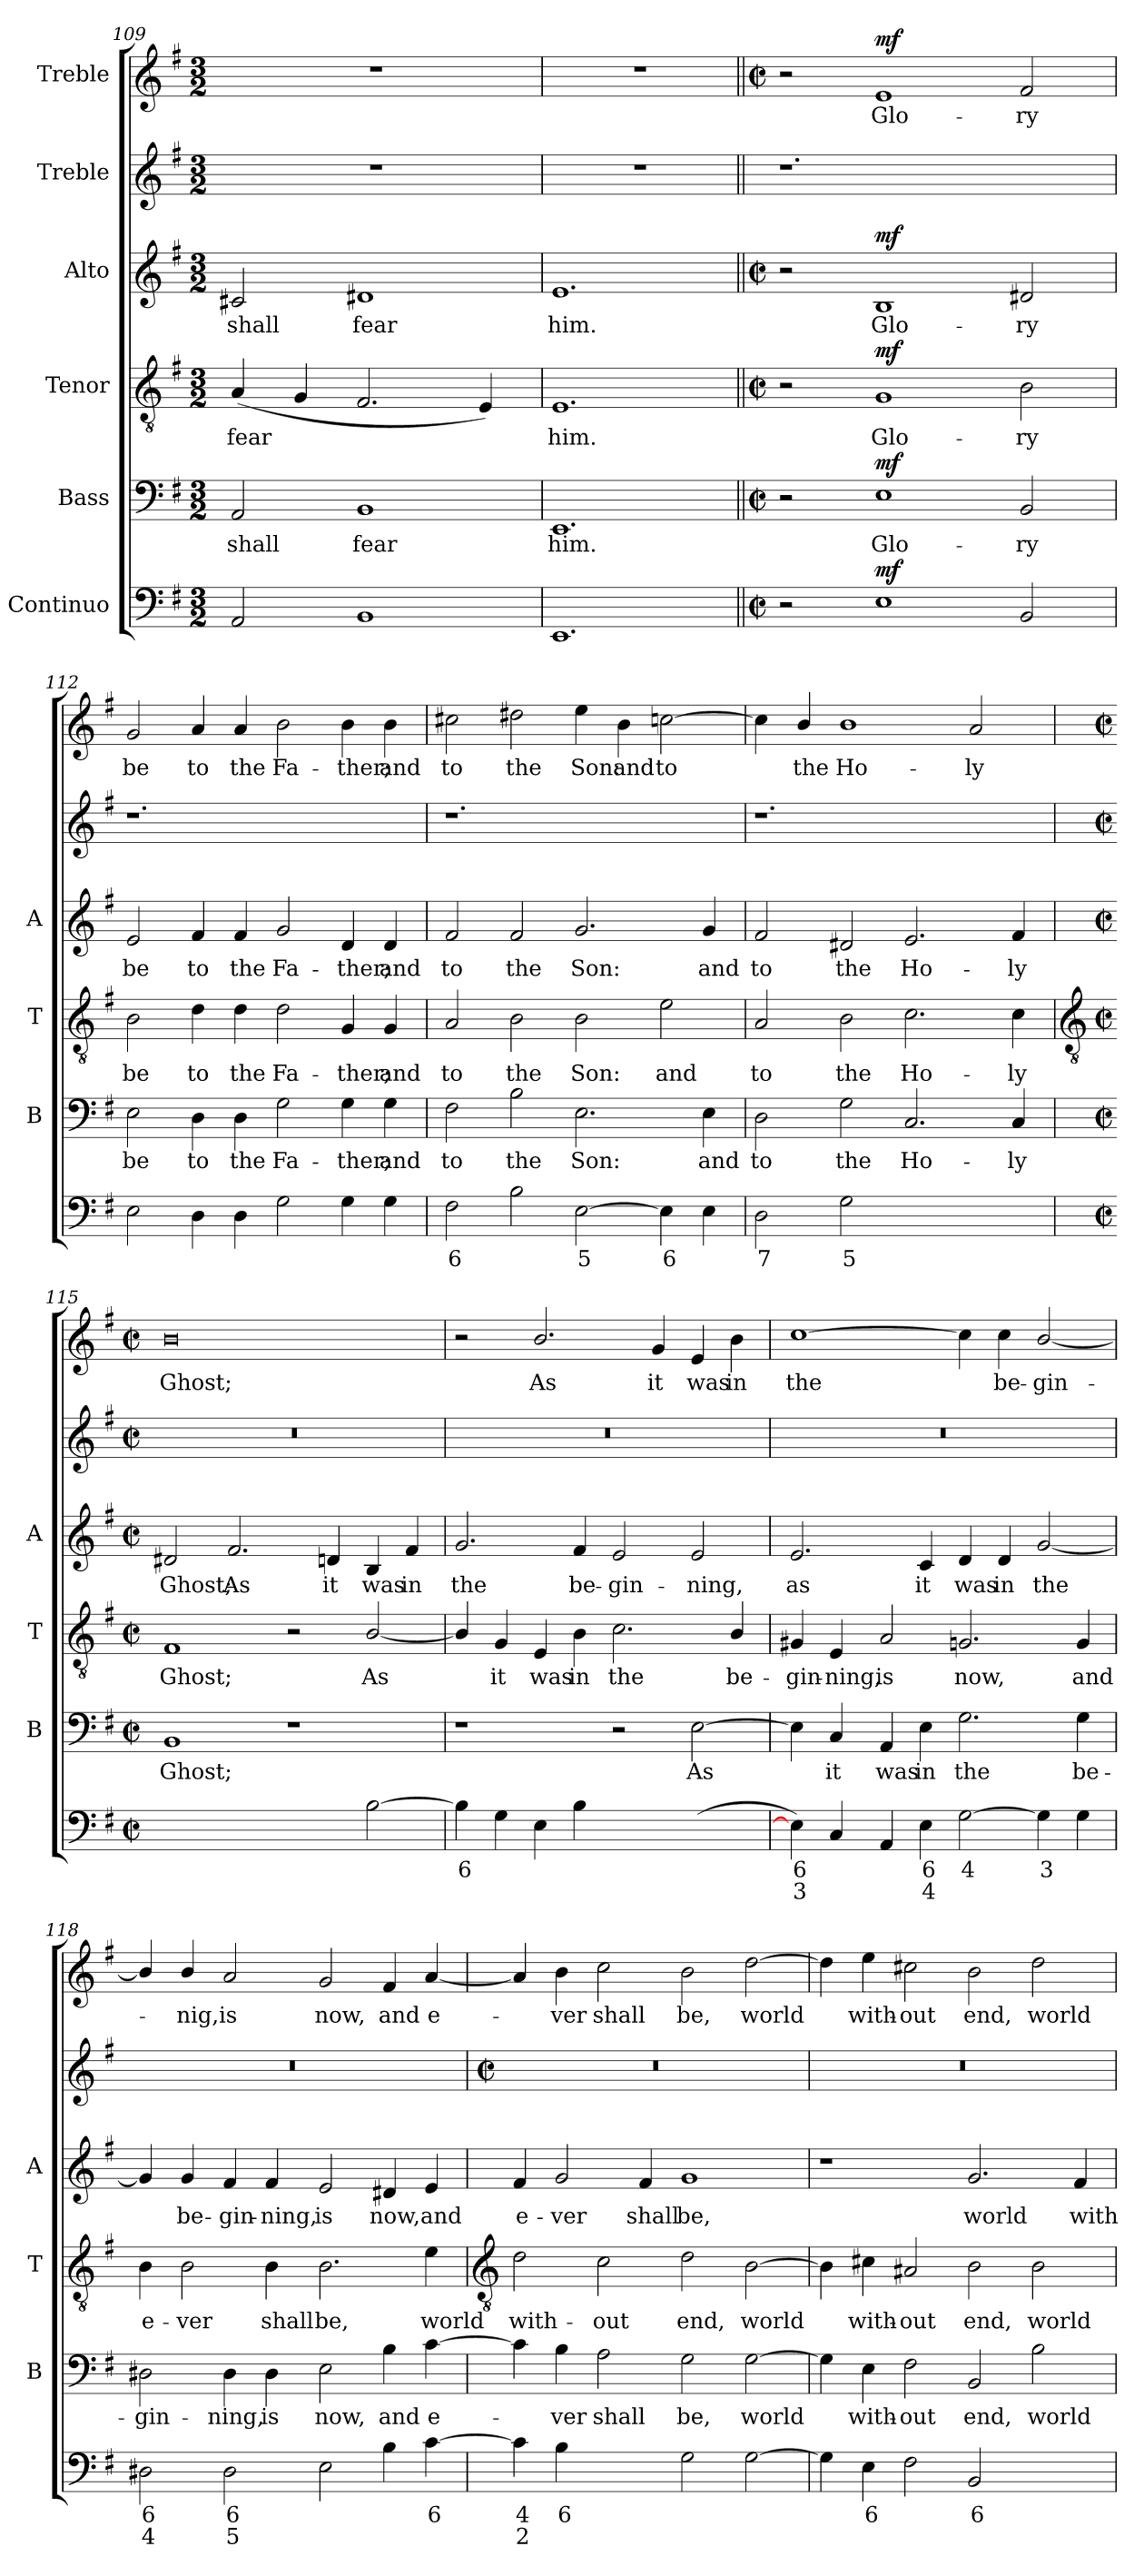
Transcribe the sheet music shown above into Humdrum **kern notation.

**kern	**text	**text	**dynam	**kern	**text	**dynam	**kern	**text	**dynam	**kern	**text	**dynam	**kern	**kern	**text	**dynam
*part6	*part6	*part6	*part6	*part5	*part5	*part5	*part4	*part4	*part4	*part3	*part3	*part3	*part2	*part1	*part1	*part1
*staff6	*staff6	*staff6	*staff6	*staff5	*staff5	*staff5	*staff4	*staff4	*staff4	*staff3	*staff3	*staff3	*staff2	*staff1	*staff1	*staff1
*I"Continuo	*	*	*	*I"Bass	*	*	*I"Tenor	*	*	*I"Alto	*	*	*I"Treble	*I"Treble	*	*
*	*	*	*	*I'B	*	*	*I'T	*	*	*I'A	*	*	*	*	*	*
*clefF4	*	*	*	*clefF4	*	*	*clefGv2	*	*	*clefG2	*	*	*clefG2	*clefG2	*	*
*k[f#]	*	*	*	*k[f#]	*	*	*k[f#]	*	*	*k[f#]	*	*	*k[f#]	*k[f#]	*	*
*G:	*	*	*	*G:	*	*	*G:	*	*	*G:	*	*	*G:	*G:	*	*
*M3/2	*	*	*	*M3/2	*	*	*M3/2	*	*	*M3/2	*	*	*M3/2	*M3/2	*	*
=109	=109	=109	=109	=109	=109	=109	=109	=109	=109	=109	=109	=109	=109	=109	=109	=109
!	!	!	!	!	!LO:LY:b	!	!	!LO:LY:b	!	!	!LO:LY:b	!	!	!LO:N:vis=1	!	!
2AA	.	.	.	2AA	shall	.	(<4A	fear	.	2c#X	shall	.	1.r	1.r	.	.
.	.	.	.	.	.	.	4G	.	.	.	.	.	.	.	.	.
!	!	!	!	!	!LO:LY:b	!	!	!	!	!	!LO:LY:b	!	!	!	!	!
1BB	.	.	.	1BB	fear	.	2.F#	.	.	1d#X	fear	.	.	.	.	.
.	.	.	.	.	.	.	4E)	.	.	.	.	.	.	.	.	.
=110	=110	=110	=110	=110	=110	=110	=110	=110	=110	=110	=110	=110	=110	=110	=110	=110
!	!	!	!	!	!LO:LY:b	!	!	!LO:LY:b	!	!	!LO:LY:b	!	!	!LO:N:vis=1	!	!
1.EE	.	.	.	1.EE	him.	.	1.E	him.	.	1.e	him.	.	1.r	1.r	.	.
=111||	=111||	=111||	=111||	=111||	=111||	=111||	=111||	=111||	=111||	=111||	=111||	=111||	=111||	=111||	=111||	=111||
*M4/2	*	*	*	*M4/2	*	*	*M4/2	*	*	*M4/2	*	*	*	*M4/2	*	*
*met(c|)	*	*	*	*met(c|)	*	*	*met(c|)	*	*	*met(c|)	*	*	*	*met(c|)	*	*
2r	.	.	.	2r	.	.	2r	.	.	2r	.	.	1.r	2r	.	.
!	!	!	!LO:DY:b	!	!LO:LY:b	!LO:DY:b	!	!LO:LY:b	!LO:DY:b	!	!LO:LY:b	!LO:DY:b	!	!	!LO:LY:b	!LO:DY:b
1E	.	.	mf	1E	Glo-	mf	1G	Glo-	mf	1B	Glo-	mf	.	1e	Glo-	mf
!	!	!	!	!	!LO:LY:b	!	!	!LO:LY:b	!	!	!LO:LY:b	!	!	!	!LO:LY:b	!
2BB	.	.	.	2BB	-ry	.	2B	-ry	.	2d#X	-ry	.	2ryy	2f#	-ry	.
=112	=112	=112	=112	=112	=112	=112	=112	=112	=112	=112	=112	=112	=112	=112	=112	=112
!	!	!	!	!	!LO:LY:b	!	!	!LO:LY:b	!	!	!LO:LY:b	!	!	!	!LO:LY:b	!
2E	.	.	.	2E	be	.	2B	be	.	2e	be	.	1.r	2g	be	.
!	!	!	!	!	!LO:LY:b	!	!	!LO:LY:b	!	!	!LO:LY:b	!	!	!	!LO:LY:b	!
4D	.	.	.	4D	to	.	4d	to	.	4f#	to	.	.	4a	to	.
!	!	!	!	!	!LO:LY:b	!	!	!LO:LY:b	!	!	!LO:LY:b	!	!	!	!LO:LY:b	!
4D	.	.	.	4D	the	.	4d	the	.	4f#	the	.	.	4a	the	.
!	!	!	!	!	!LO:LY:b	!	!	!LO:LY:b	!	!	!LO:LY:b	!	!	!	!LO:LY:b	!
2G	.	.	.	2G	Fa-	.	2d	Fa-	.	2g	Fa-	.	.	2b	Fa-	.
!	!	!	!	!	!LO:LY:b	!	!	!LO:LY:b	!	!	!LO:LY:b	!	!	!	!LO:LY:b	!
4G	.	.	.	4G	-ther;	.	4G	-ther;	.	4d	-ther;	.	2ryy	4b	-ther;	.
!	!	!	!	!	!LO:LY:b	!	!	!LO:LY:b	!	!	!LO:LY:b	!	!	!	!LO:LY:b	!
4G	.	.	.	4G	and	.	4G	and	.	4d	and	.	.	4b	and	.
=113	=113	=113	=113	=113	=113	=113	=113	=113	=113	=113	=113	=113	=113	=113	=113	=113
!	!LO:LY:b	!	!	!	!LO:LY:b	!	!	!LO:LY:b	!	!	!LO:LY:b	!	!	!	!LO:LY:b	!
2F#	6	.	.	2F#	to	.	2A	to	.	2f#	to	.	1.r	2cc#X	to	.
!	!	!	!	!	!LO:LY:b	!	!	!LO:LY:b	!	!	!LO:LY:b	!	!	!	!LO:LY:b	!
2B	.	.	.	2B	the	.	2B	the	.	2f#	the	.	.	2dd#X	the	.
!	!LO:LY:b	!	!	!	!LO:LY:b	!	!	!LO:LY:b	!	!	!LO:LY:b	!	!	!	!LO:LY:b	!
[2E	5	.	.	2.E	Son:	.	2B	Son:	.	2.g	Son:	.	.	4ee	Son:	.
!	!	!	!	!	!	!	!	!	!	!	!	!	!	!	!LO:LY:b	!
.	.	.	.	.	.	.	.	.	.	.	.	.	.	4b	and	.
!	!LO:LY:b	!	!	!	!	!	!	!LO:LY:b	!	!	!	!	!	!	!LO:LY:b	!
4E]	6	.	.	.	.	.	2e	and	.	.	.	.	2ryy	[2ccn	to	.
!	!	!	!	!	!LO:LY:b	!	!	!	!	!	!LO:LY:b	!	!	!	!	!
4E	.	.	.	4E	and	.	.	.	.	4g	and	.	.	.	.	.
=114	=114	=114	=114	=114	=114	=114	=114	=114	=114	=114	=114	=114	=114	=114	=114	=114
!	!LO:LY:b	!	!	!	!LO:LY:b	!	!	!LO:LY:b	!	!	!LO:LY:b	!	!	!	!	!
2D	7	.	.	2D	to	.	2A	to	.	2f#	to	.	1.r	4cc]	.	.
!	!	!	!	!	!	!	!	!	!	!	!	!	!	!	!LO:LY:b	!
.	.	.	.	.	.	.	.	.	.	.	.	.	.	4b/	the	.
!	!LO:LY:b	!	!	!	!LO:LY:b	!	!	!LO:LY:b	!	!	!LO:LY:b	!	!	!	!LO:LY:b	!
2G	5	.	.	2G	the	.	2B	the	.	2d#X	the	.	.	1b	Ho-	.
!	!LO:LY:b	!	!	!	!LO:LY:b	!	!	!LO:LY:b	!	!	!LO:LY:b	!	!	!	!	!
[2Cyy	7	.	.	2.C	Ho-	.	2.c	Ho-	.	2.e	Ho-	.	.	.	.	.
!	!LO:LY:b	!	!	!	!	!	!	!	!	!	!	!	!	!	!LO:LY:b	!
2Cyy]	6	.	.	.	.	.	.	.	.	.	.	.	2ryy	2a	-ly	.
!	!	!	!	!	!LO:LY:b	!	!	!LO:LY:b	!	!	!LO:LY:b	!	!	!	!	!
.	.	.	.	4C	-ly	.	4c	-ly	.	4f#	-ly	.	.	.	.	.
!!LO:LB:g=z
=115	=115	=115	=115	=115	=115	=115	=115	=115	=115	=115	=115	=115	=115	=115	=115	=115
*	*	*	*	*	*	*	*clefGv2	*	*	*	*	*	*	*	*	*
*M4/2	*	*	*	*M4/2	*	*	*M4/2	*	*	*M4/2	*	*	*M4/2	*M4/2	*	*
*met(c|)	*	*	*	*met(c|)	*	*	*met(c|)	*	*	*met(c|)	*	*	*met(c|)	*met(c|)	*	*
!	!	!	!	!	!LO:LY:b	!	!	!LO:LY:b	!	!	!LO:LY:b	!	!	!	!LO:LY:b	!
[1BByy	.	.	.	1BB	Ghost;	.	1F#	Ghost;	.	2d#X	Ghost;	.	0r	0b	Ghost;	.
!	!	!	!	!	!	!	!	!	!	!	!LO:LY:b	!	!	!	!	!
.	.	.	.	.	.	.	.	.	.	2.f#	As	.	.	.	.	.
2BByy]	.	.	.	1r	.	.	2r	.	.	.	.	.	.	.	.	.
!	!	!	!	!	!	!	!	!	!	!	!LO:LY:b	!	!	!	!	!
.	.	.	.	.	.	.	.	.	.	4dn	it	.	.	.	.	.
!	!	!	!	!	!	!	!	!LO:LY:b	!	!	!LO:LY:b	!	!	!	!	!
[2B	.	.	.	.	.	.	[2B/	As	.	4B	was	.	.	.	.	.
!	!	!	!	!	!	!	!	!	!	!	!LO:LY:b	!	!	!	!	!
.	.	.	.	.	.	.	.	.	.	4f#	in	.	.	.	.	.
=116	=116	=116	=116	=116	=116	=116	=116	=116	=116	=116	=116	=116	=116	=116	=116	=116
!	!LO:LY:b	!	!	!	!	!	!	!	!	!	!LO:LY:b	!	!	!	!	!
4B]	6	.	.	1r	.	.	4B/]	.	.	2.g	the	.	0r	2r	.	.
!	!	!	!	!	!	!	!	!LO:LY:b	!	!	!	!	!	!	!	!
4G	.	.	.	.	.	.	4G	it	.	.	.	.	.	.	.	.
!	!	!	!	!	!	!	!	!LO:LY:b	!	!	!	!	!	!	!LO:LY:b	!
4E	.	.	.	.	.	.	4E	was	.	.	.	.	.	2.b/	As	.
!	!	!	!	!	!	!	!	!LO:LY:b	!	!	!LO:LY:b	!	!	!	!	!
4B	.	.	.	.	.	.	4B	in	.	4f#	be-	.	.	.	.	.
!	!LO:LY:b	!	!	!	!	!	!	!LO:LY:b	!	!	!LO:LY:b	!	!	!	!	!
[4cyy	7	.	.	2r	.	.	2.c	the	.	2e	-gin-	.	.	.	.	.
!	!LO:LY:b	!	!	!	!	!	!	!	!	!	!	!	!	!	!LO:LY:b	!
4cyy]	5	.	.	.	.	.	.	.	.	.	.	.	.	4g	it	.
!	!LO:LY:b	!	!	!	!LO:LY:b	!	!	!	!	!	!LO:LY:b	!	!	!	!LO:LY:b	!
(>[4Eyy	6	.	.	[2E	As	.	.	.	.	2e	-ning,	.	.	4e	was	.
!	!LO:LY:b	!	!	!	!	!	!	!LO:LY:b	!	!	!	!	!	!	!LO:LY:b	!
4Eyy_	5	.	.	.	.	.	4B/	be-	.	.	.	.	.	4b	in	.
=117	=117	=117	=117	=117	=117	=117	=117	=117	=117	=117	=117	=117	=117	=117	=117	=117
!	!LO:LY:b	!LO:LY:b	!	!	!	!	!	!LO:LY:b	!	!	!LO:LY:b	!	!	!	!LO:LY:b	!
4E])	6	3	.	4E]	.	.	4G#X	-gin-	.	2.e	as	.	0r	[1cc	the	.
!	!	!	!	!	!LO:LY:b	!	!	!LO:LY:b	!	!	!	!	!	!	!	!
4C	.	.	.	4C	it	.	4E	-ning,	.	.	.	.	.	.	.	.
!	!	!	!	!	!LO:LY:b	!	!	!LO:LY:b	!	!	!	!	!	!	!	!
4AA	.	.	.	4AA	was	.	2A	is	.	.	.	.	.	.	.	.
!	!LO:LY:b	!LO:LY:b	!	!	!LO:LY:b	!	!	!	!	!	!LO:LY:b	!	!	!	!	!
4E	6	4	.	4E	in	.	.	.	.	4c	it	.	.	.	.	.
!	!LO:LY:b	!	!	!	!LO:LY:b	!	!	!LO:LY:b	!	!	!LO:LY:b	!	!	!	!	!
[2G	4	.	.	2.G	the	.	2.Gn	now,	.	4d	was	.	.	4cc]	.	.
!	!	!	!	!	!	!	!	!	!	!	!LO:LY:b	!	!	!	!LO:LY:b	!
.	.	.	.	.	.	.	.	.	.	4d	in	.	.	4cc	be-	.
!	!LO:LY:b	!	!	!	!	!	!	!	!	!	!LO:LY:b	!	!	!	!LO:LY:b	!
4G]	3	.	.	.	.	.	.	.	.	[2g	the	.	.	[2b/	-gin-	.
!	!	!	!	!	!LO:LY:b	!	!	!LO:LY:b	!	!	!	!	!	!	!	!
4G	.	.	.	4G	be-	.	4G	and	.	.	.	.	.	.	.	.
=118	=118	=118	=118	=118	=118	=118	=118	=118	=118	=118	=118	=118	=118	=118	=118	=118
!	!LO:LY:b	!LO:LY:b	!	!	!LO:LY:b	!	!	!LO:LY:b	!	!	!	!	!	!	!	!
2D#X	6	4	.	2D#X	-gin-	.	4B	e-	.	4g]	.	.	0r	4b/]	.	.
!	!	!	!	!	!	!	!	!LO:LY:b	!	!	!LO:LY:b	!	!	!	!LO:LY:b	!
.	.	.	.	.	.	.	2B	-ver	.	4g	be-	.	.	4b/	nig,	.
!	!LO:LY:b	!LO:LY:b	!	!	!LO:LY:b	!	!	!	!	!	!LO:LY:b	!	!	!	!LO:LY:b	!
2D#	6	5	.	4D#	-ning,	.	.	.	.	4f#	-gin-	.	.	2a	is	.
!	!	!	!	!	!LO:LY:b	!	!	!LO:LY:b	!	!	!LO:LY:b	!	!	!	!	!
.	.	.	.	4D#	is	.	4B	shall	.	4f#	-ning,	.	.	.	.	.
!	!	!	!	!	!LO:LY:b	!	!	!LO:LY:b	!	!	!LO:LY:b	!	!	!	!LO:LY:b	!
2E	.	.	.	2E	now,	.	2.B	be,	.	2e	is	.	.	2g	now,	.
!	!	!	!	!	!LO:LY:b	!	!	!	!	!	!LO:LY:b	!	!	!	!LO:LY:b	!
4B	.	.	.	4B	and	.	.	.	.	4d#X	now,	.	.	4f#	and	.
!	!LO:LY:b	!	!	!	!LO:LY:b	!	!	!LO:LY:b	!	!	!LO:LY:b	!	!	!	!LO:LY:b	!
[4c	6	.	.	[4c	e-	.	4e	world	.	4e	and	.	.	[4a	e-	.
!!LO:LB:g=z
=119	=119	=119	=119	=119	=119	=119	=119	=119	=119	=119	=119	=119	=119	=119	=119	=119
*	*	*	*	*	*	*	*clefGv2	*	*	*	*	*	*	*	*	*
*	*	*	*	*	*	*	*	*	*	*	*	*	*M4/2	*	*	*
*	*	*	*	*	*	*	*	*	*	*	*	*	*met(c|)	*	*	*
!	!LO:LY:b	!LO:LY:b	!	!	!	!	!	!LO:LY:b	!	!	!LO:LY:b	!	!	!	!	!
4c]	4	2	.	4c]	.	.	2d	with-	.	4f#	e-	.	0r	4a]	.	.
!	!LO:LY:b	!	!	!	!LO:LY:b	!	!	!	!	!	!LO:LY:b	!	!	!	!LO:LY:b	!
4B	6	.	.	4B	ver	.	.	.	.	2g	-ver	.	.	4b	ver	.
!	!LO:LY:b	!	!	!	!LO:LY:b	!	!	!LO:LY:b	!	!	!	!	!	!	!LO:LY:b	!
[4Ayy	7	.	.	2A	shall	.	2c	-out	.	.	.	.	.	2cc	shall	.
!	!LO:LY:b	!	!	!	!	!	!	!	!	!	!LO:LY:b	!	!	!	!	!
4Ayy]	6	.	.	.	.	.	.	.	.	4f#	shall	.	.	.	.	.
!	!	!	!	!	!LO:LY:b	!	!	!LO:LY:b	!	!	!LO:LY:b	!	!	!	!LO:LY:b	!
2G	.	.	.	2G	be,	.	2d	end,	.	1g	be,	.	.	2b	be,	.
!	!	!	!	!	!LO:LY:b	!	!	!LO:LY:b	!	!	!	!	!	!	!LO:LY:b	!
[2G	.	.	.	[2G	world	.	[2B	world	.	.	.	.	.	[2dd	world	.
=120	=120	=120	=120	=120	=120	=120	=120	=120	=120	=120	=120	=120	=120	=120	=120	=120
4G]	.	.	.	4G]	.	.	4B]	.	.	1r	.	.	0r	4dd]	.	.
!	!LO:LY:b	!	!	!	!LO:LY:b	!	!	!LO:LY:b	!	!	!	!	!	!	!LO:LY:b	!
4E	6	.	.	4E	with-	.	4c#X	with-	.	.	.	.	.	4ee	with-	.
!	!	!	!	!	!LO:LY:b	!	!	!LO:LY:b	!	!	!	!	!	!	!LO:LY:b	!
2F#	.	.	.	2F#	-out	.	2A#X	-out	.	.	.	.	.	2cc#X	-out	.
!	!LO:LY:b	!	!	!	!LO:LY:b	!	!	!LO:LY:b	!	!	!LO:LY:b	!	!	!	!LO:LY:b	!
2BB	6	.	.	2BB	end,	.	2B	end,	.	2.g	world	.	.	2b	end,	.
!	!LO:LY:b	!	!	!	!LO:LY:b	!	!	!LO:LY:b	!	!	!	!	!	!	!LO:LY:b	!
[4Byy	6	.	.	2B	world	.	2B	world	.	.	.	.	.	2dd	world	.
!	!LO:LY:b	!	!	!	!	!	!	!	!	!	!LO:LY:b	!	!	!	!	!
4Byy]	5	.	.	.	.	.	.	.	.	4f#	with-	.	.	.	.	.
=	=	=	=	=	=	=	=	=	=	=	=	=	=	=	=	=
*-	*-	*-	*-	*-	*-	*-	*-	*-	*-	*-	*-	*-	*-	*-	*-	*-
